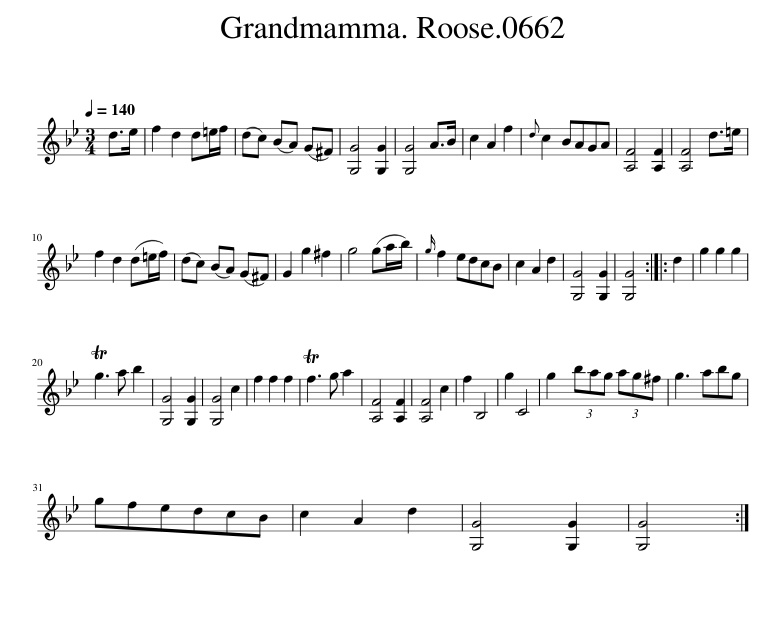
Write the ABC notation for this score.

X:1
L:1/8
Q:1/4=140
M:3/4
I:linebreak $
K:Gmin
V:1 treble
V:1
 d>e | f2 d2 d=e/f/ | (dc) (BA) (G^F) | [G,G]4 [G,G]2 | [G,G]4 A>B | %5
 c2 A2 f2 |{d} c2 BAGA | [A,F]4 [A,F]2 | [A,F]4 d>=e |$ f2 d2 (d=e/f/) | %10
 (dc) (BA) (G^F) | G2 g2 ^f2 | g4 (ga/b/) |{g} f2 edcB | c2 A2 d2 | %15
 [G,G]4 [G,G]2 | [G,G]4 :: d2 | g2 g2 g2 |$ Tg3 a b2 | %20
 [G,G]4 [G,G]2 | [G,G]4 c2 | f2 f2 f2 | Tf3 g a2 | [A,F]4 [A,F]2 | %25
 [A,F]4 c2 | f2 B,4 | g2 C4 | g2 (3bag (3ag^f | g3 abg |$ %30
 gfedcB | c2 A2 d2 | [G,G]4 [G,G]2 | [G,G]4 :| %34
